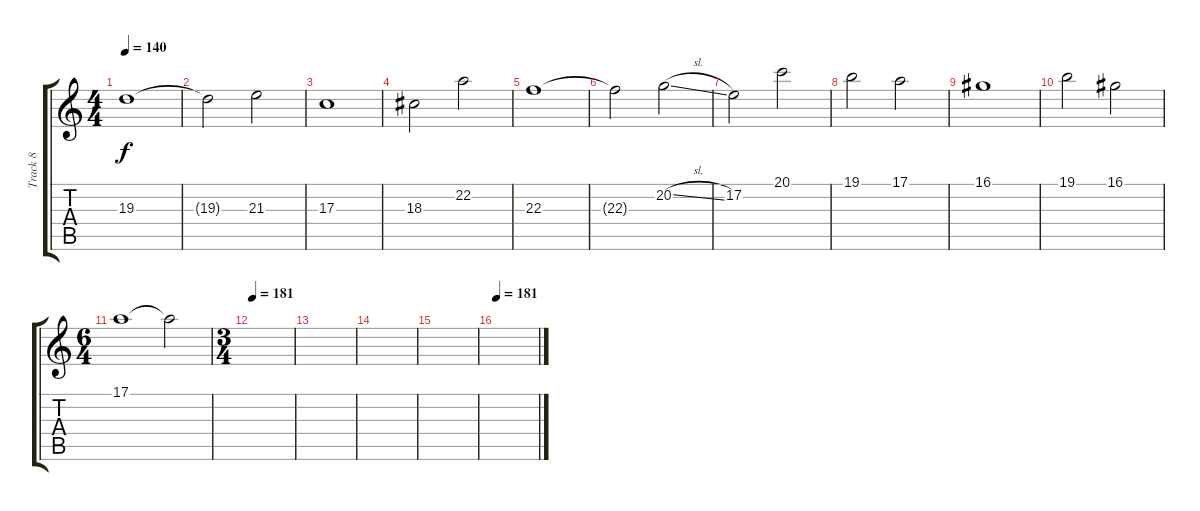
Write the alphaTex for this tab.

\track ("Track 8" "Track 8") {instrument violin}
\staff {score tabs}
\tuning (E4 B3 G3 D3 A2 E2) {hide}
\ts (4 4)
\tempo 140
\clef g2
\ks c
19.3.1{dy f} |
19.3{t}.2 21.3.2 |
17.3.1 |
18.3.2 22.2.2 |
22.3.1 |
22.3{t}.2 20.2{sl}.2 |
17.2.2 20.1.2 |
19.1.2 17.1.2 |
16.1.1 |
19.1.2 16.1.2 |
\ts (6 4)
17.1.1{volume 0} 17.1{t}.2 |
\ts (3 4)
\tempo 181
|
|
|
|
\tempo 181
